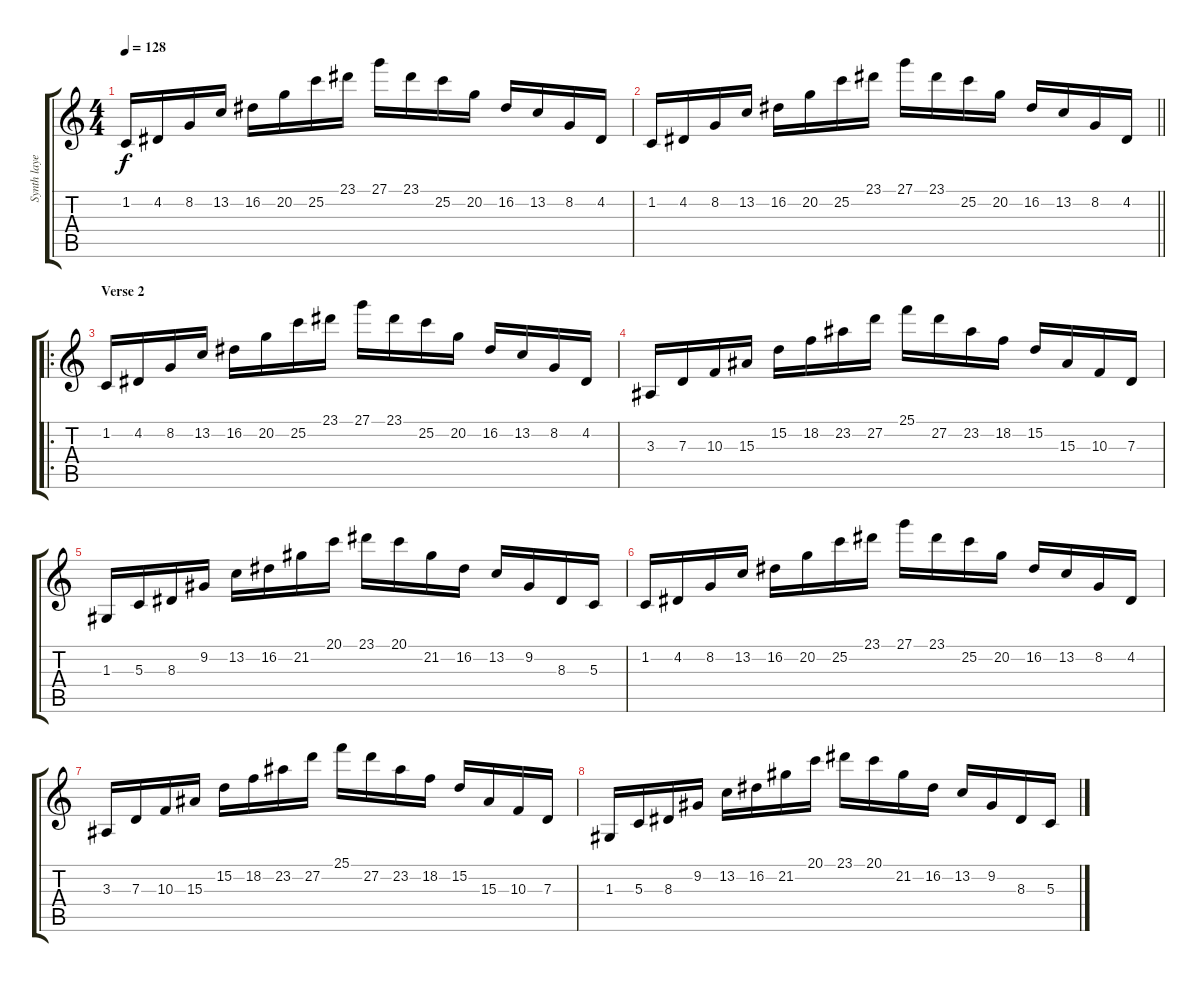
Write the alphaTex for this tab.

\track ("Synth layer 1" "Synth laye") {instrument pad2warm}
\staff {score tabs}
\tuning (E4 B3 G3 D3 A2 E2) {hide}
\ts (4 4)
\tempo 128
\clef g2
\ks c
1.2.16{dy f} 4.2.16 8.2.16 13.2.16 16.2.16 20.2.16 25.2.16 23.1.16 27.1.16 23.1.16 25.2.16 20.2.16 16.2.16 13.2.16 8.2.16 4.2.16 |
\barLineRight lightlight
1.2.16 4.2.16 8.2.16 13.2.16 16.2.16 20.2.16 25.2.16 23.1.16 27.1.16 23.1.16 25.2.16 20.2.16 16.2.16 13.2.16 8.2.16 4.2.16 |
\ro
\section ("" "Verse 2")
1.2.16 4.2.16 8.2.16 13.2.16 16.2.16 20.2.16 25.2.16 23.1.16 27.1.16 23.1.16 25.2.16 20.2.16 16.2.16 13.2.16 8.2.16 4.2.16 |
3.3.16 7.3.16 10.3.16 15.3.16 15.2.16 18.2.16 23.2.16 27.2.16 25.1.16 27.2.16 23.2.16 18.2.16 15.2.16 15.3.16 10.3.16 7.3.16 |
1.3.16 5.3.16 8.3.16 9.2.16 13.2.16 16.2.16 21.2.16 20.1.16 23.1.16 20.1.16 21.2.16 16.2.16 13.2.16 9.2.16 8.3.16 5.3.16 |
1.2.16 4.2.16 8.2.16 13.2.16 16.2.16 20.2.16 25.2.16 23.1.16 27.1.16 23.1.16 25.2.16 20.2.16 16.2.16 13.2.16 8.2.16 4.2.16 |
3.3.16 7.3.16 10.3.16 15.3.16 15.2.16 18.2.16 23.2.16 27.2.16 25.1.16 27.2.16 23.2.16 18.2.16 15.2.16 15.3.16 10.3.16 7.3.16 |
1.3.16 5.3.16 8.3.16 9.2.16 13.2.16 16.2.16 21.2.16 20.1.16 23.1.16 20.1.16 21.2.16 16.2.16 13.2.16 9.2.16 8.3.16 5.3.16
